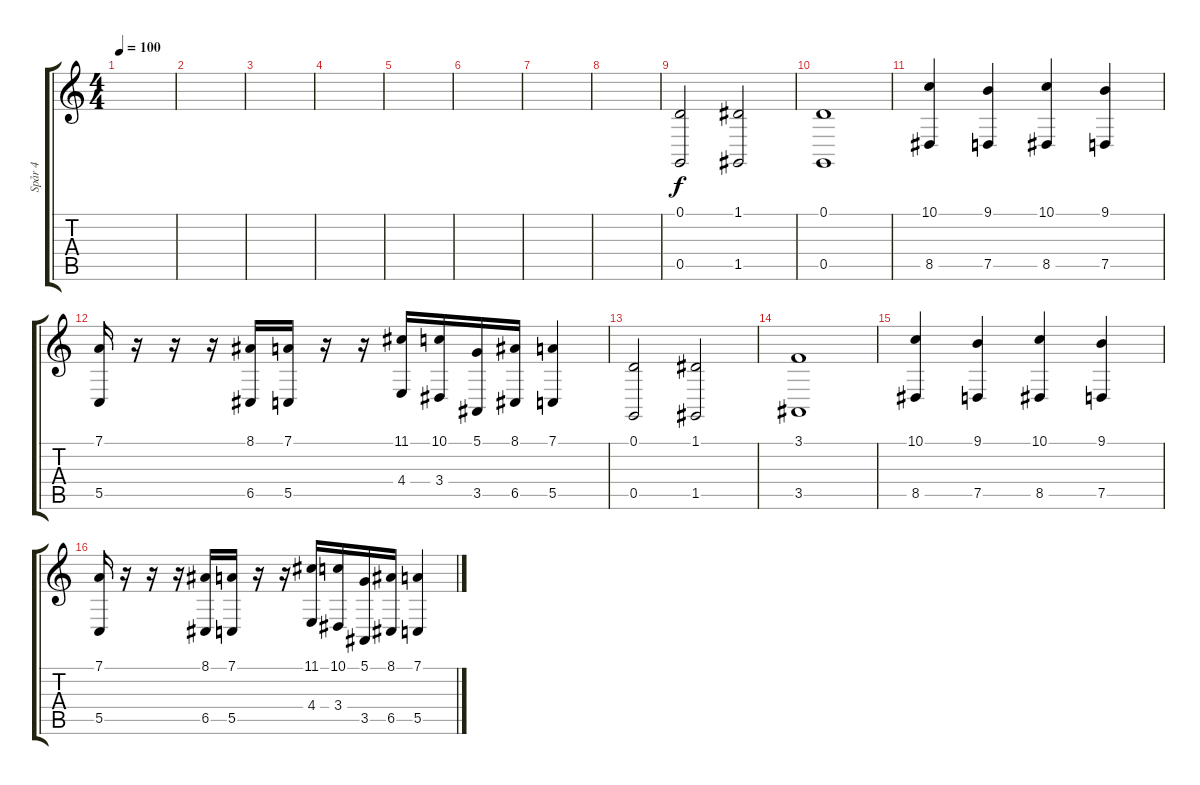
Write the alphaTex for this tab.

\track ("Spår 4" "Spår 4") {instrument lead7fifths}
\staff {score tabs}
\tuning (D4 A3 F3 C3 G2 C2) {hide}
\ts (4 4)
\tempo 100
\clef g2
\ks c
|
|
|
|
|
|
|
|
(0.1 0.5).2 (1.1 1.5).2 |
(0.1 0.5).1 |
(10.1 8.5).4 (9.1 7.5).4 (10.1 8.5).4 (9.1 7.5).4 |
(7.1 5.5).16 r.16 r.16 r.16 (8.1 6.5).16 (7.1 5.5).16 r.16 r.16 (11.1 4.4).16 (10.1 3.4).16 (5.1 3.5).16 (8.1 6.5).16 (7.1 5.5).4 |
(0.1 0.5).2 (1.1 1.5).2 |
(3.1 3.5).1 |
(10.1 8.5).4 (9.1 7.5).4 (10.1 8.5).4 (9.1 7.5).4 |
(7.1 5.5).16 r.16 r.16 r.16 (8.1 6.5).16 (7.1 5.5).16 r.16 r.16 (11.1 4.4).16 (10.1 3.4).16 (5.1 3.5).16 (8.1 6.5).16 (7.1 5.5).4
